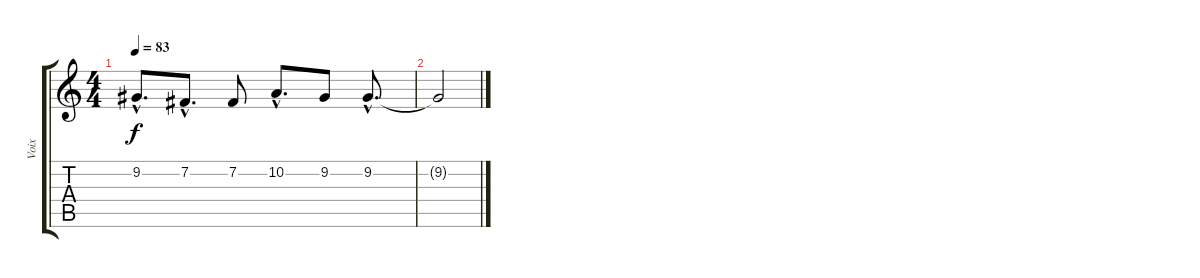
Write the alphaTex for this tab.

\track ("Voix" "Voix") {instrument altosax}
\staff {score tabs}
\tuning (E4 B3 G3 D3 A2 E2) {hide}
\ts (4 4)
\tempo 83
\clef g2
\ks c
9.2{hac}.8{d dy f} 7.2{hac}.8{d} 7.2.8 10.2{hac}.8{d} 9.2.8 9.2{hac}.8{d} |
9.2{t}.2
